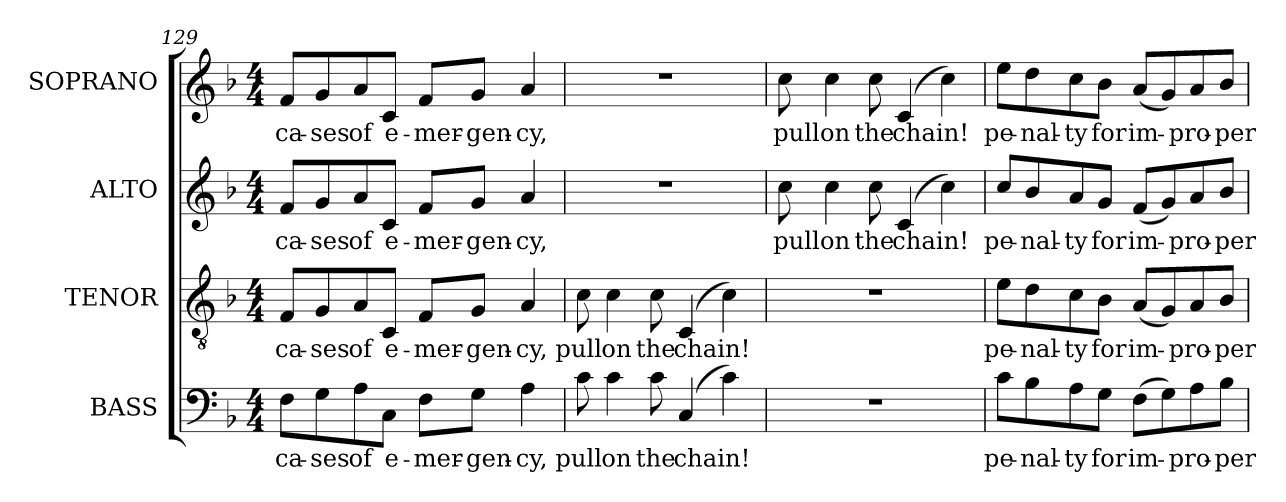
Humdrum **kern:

**kern	**text	**kern	**text	**kern	**text	**kern	**text
*part4	*part4	*part3	*part3	*part2	*part2	*part1	*part1
*staff4	*staff4	*staff3	*staff3	*staff2	*staff2	*staff1	*staff1
*I"BASS	*	*I"TENOR	*	*I"ALTO	*	*I"SOPRANO	*
*I'B.	*	*I'T.	*	*I'A.	*	*I'S.	*
!!LO:LB:g=z
*clefF4	*	*clefGv2	*	*clefG2	*	*clefG2	*
*	*	*ITrd7c12	*	*	*	*	*
*k[b-]	*	*k[b-]	*	*k[b-]	*	*k[b-]	*
*F:	*	*F:	*	*F:	*	*F:	*
*M4/4	*	*M4/4	*	*M4/4	*	*M4/4	*
=129	=129	=129	=129	=129	=129	=129	=129
!	!LO:LY:b:color=#000000	!	!	!	!	!	!
!	!	!	!LO:LY:b:color=#000000	!	!	!	!
!	!	!	!	!	!LO:LY:b:color=#000000	!	!
!	!	!	!	!	!	!	!LO:LY:b:color=#000000
8Fi\L	ca-	8FFi/L	ca-	8fi/L	ca-	8fi/L	ca-
!	!LO:LY:b:color=#000000	!	!	!	!	!	!
!	!	!	!LO:LY:b:color=#000000	!	!	!	!
!	!	!	!	!	!LO:LY:b:color=#000000	!	!
!	!	!	!	!	!	!	!LO:LY:b:color=#000000
8Gi\	-ses	8GGi/	-ses	8gi/	-ses	8gi/	-ses
!	!LO:LY:b:color=#000000	!	!	!	!	!	!
!	!	!	!LO:LY:b:color=#000000	!	!	!	!
!	!	!	!	!	!LO:LY:b:color=#000000	!	!
!	!	!	!	!	!	!	!LO:LY:b:color=#000000
8Ai\	of	8AAi/	of	8ai/	of	8ai/	of
!	!LO:LY:b:color=#000000	!	!	!	!	!	!
!	!	!	!LO:LY:b:color=#000000	!	!	!	!
!	!	!	!	!	!LO:LY:b:color=#000000	!	!
!	!	!	!	!	!	!	!LO:LY:b:color=#000000
8Ci\J	e-	8CCi/J	e-	8ci/J	e-	8ci/J	e-
!	!LO:LY:b:color=#000000	!	!	!	!	!	!
!	!	!	!LO:LY:b:color=#000000	!	!	!	!
!	!	!	!	!	!LO:LY:b:color=#000000	!	!
!	!	!	!	!	!	!	!LO:LY:b:color=#000000
8Fi\L	-mer-	8FFi/L	-mer-	8fi/L	-mer-	8fi/L	-mer-
!	!LO:LY:b:color=#000000	!	!	!	!	!	!
!	!	!	!LO:LY:b:color=#000000	!	!	!	!
!	!	!	!	!	!LO:LY:b:color=#000000	!	!
!	!	!	!	!	!	!	!LO:LY:b:color=#000000
8Gi\J	-gen-	8GGi/J	-gen-	8gi/J	-gen-	8gi/J	-gen-
!	!LO:LY:b:color=#000000	!	!	!	!	!	!
!	!	!	!LO:LY:b:color=#000000	!	!	!	!
!	!	!	!	!	!LO:LY:b:color=#000000	!	!
!	!	!	!	!	!	!	!LO:LY:b:color=#000000
4Ai\	-cy,	4AAi/	-cy,	4ai/	-cy,	4ai/	-cy,
=130	=130	=130	=130	=130	=130	=130	=130
!	!LO:LY:b:color=#000000	!	!	!	!	!	!
!	!	!	!LO:LY:b:color=#000000	!	!	!	!
8ci\	pull	8Ci\	pull	1r	.	1r	.
!	!LO:LY:b:color=#000000	!	!	!	!	!	!
!	!	!	!LO:LY:b:color=#000000	!	!	!	!
4ci\	on	4Ci\	on	.	.	.	.
!	!LO:LY:b:color=#000000	!	!	!	!	!	!
!	!	!	!LO:LY:b:color=#000000	!	!	!	!
8ci\	the	8Ci\	the	.	.	.	.
!	!LO:LY:b:color=#000000	!	!	!	!	!	!
!	!	!	!LO:LY:b:color=#000000	!	!	!	!
(4Ci/	chain!	(4CCi/	chain!	.	.	.	.
4ci\)	.	4Ci\)	.	.	.	.	.
=131	=131	=131	=131	=131	=131	=131	=131
!	!	!	!	!	!LO:LY:b:color=#000000	!	!
!	!	!	!	!	!	!	!LO:LY:b:color=#000000
1r	.	1r	.	8cci\	pull	8cci\	pull
!	!	!	!	!	!LO:LY:b:color=#000000	!	!
!	!	!	!	!	!	!	!LO:LY:b:color=#000000
.	.	.	.	4cci\	on	4cci\	on
!	!	!	!	!	!LO:LY:b:color=#000000	!	!
!	!	!	!	!	!	!	!LO:LY:b:color=#000000
.	.	.	.	8cci\	the	8cci\	the
!	!	!	!	!	!LO:LY:b:color=#000000	!	!
!	!	!	!	!	!	!	!LO:LY:b:color=#000000
.	.	.	.	(4ci/	chain!	(4ci/	chain!
.	.	.	.	4cci\)	.	4cci\)	.
!!LO:LB:g=z
=132	=132	=132	=132	=132	=132	=132	=132
!	!LO:LY:b:color=#000000	!	!	!	!	!	!
!	!	!	!LO:LY:b:color=#000000	!	!	!	!
!	!	!	!	!	!LO:LY:b:color=#000000	!	!
!	!	!	!	!	!	!	!LO:LY:b:color=#000000
8ci\L	pe-	8Ei\L	pe-	8cci/L	pe-	8eei\L	pe-
!	!LO:LY:b:color=#000000	!	!	!	!	!	!
!	!	!	!LO:LY:b:color=#000000	!	!	!	!
!	!	!	!	!	!LO:LY:b:color=#000000	!	!
!	!	!	!	!	!	!	!LO:LY:b:color=#000000
8B-i\	-nal-	8Di\	-nal-	8b-i/	-nal-	8ddi\	-nal-
!	!LO:LY:b:color=#000000	!	!	!	!	!	!
!	!	!	!LO:LY:b:color=#000000	!	!	!	!
!	!	!	!	!	!LO:LY:b:color=#000000	!	!
!	!	!	!	!	!	!	!LO:LY:b:color=#000000
8Ai\	-ty	8Ci\	-ty	8ai/	-ty	8cci\	-ty
!	!LO:LY:b:color=#000000	!	!	!	!	!	!
!	!	!	!LO:LY:b:color=#000000	!	!	!	!
!	!	!	!	!	!LO:LY:b:color=#000000	!	!
!	!	!	!	!	!	!	!LO:LY:b:color=#000000
8Gi\J	for	8BB-i\J	for	8gi/J	for	8b-i\J	for
!	!LO:LY:b:color=#000000	!	!	!	!	!	!
!	!	!	!LO:LY:b:color=#000000	!	!	!	!
!	!	!	!	!	!LO:LY:b:color=#000000	!	!
!	!	!	!	!	!	!	!LO:LY:b:color=#000000
(8Fi\L	im-	(8AAi/L	im-	(8fi/L	im-	(8ai/L	im-
8Gi\)	.	8GGi/)	.	8gi/)	.	8gi/)	.
!	!LO:LY:b:color=#000000	!	!	!	!	!	!
!	!	!	!LO:LY:b:color=#000000	!	!	!	!
!	!	!	!	!	!LO:LY:b:color=#000000	!	!
!	!	!	!	!	!	!	!LO:LY:b:color=#000000
8Ai\	-pro-	8AAi/	-pro-	8ai/	-pro-	8ai/	-pro-
!	!LO:LY:b:color=#000000	!	!	!	!	!	!
!	!	!	!LO:LY:b:color=#000000	!	!	!	!
!	!	!	!	!	!LO:LY:b:color=#000000	!	!
!	!	!	!	!	!	!	!LO:LY:b:color=#000000
8B-i\J	-per	8BB-i/J	-per	8b-i/J	-per	8b-i/J	-per
=	=	=	=	=	=	=	=
*-	*-	*-	*-	*-	*-	*-	*-
